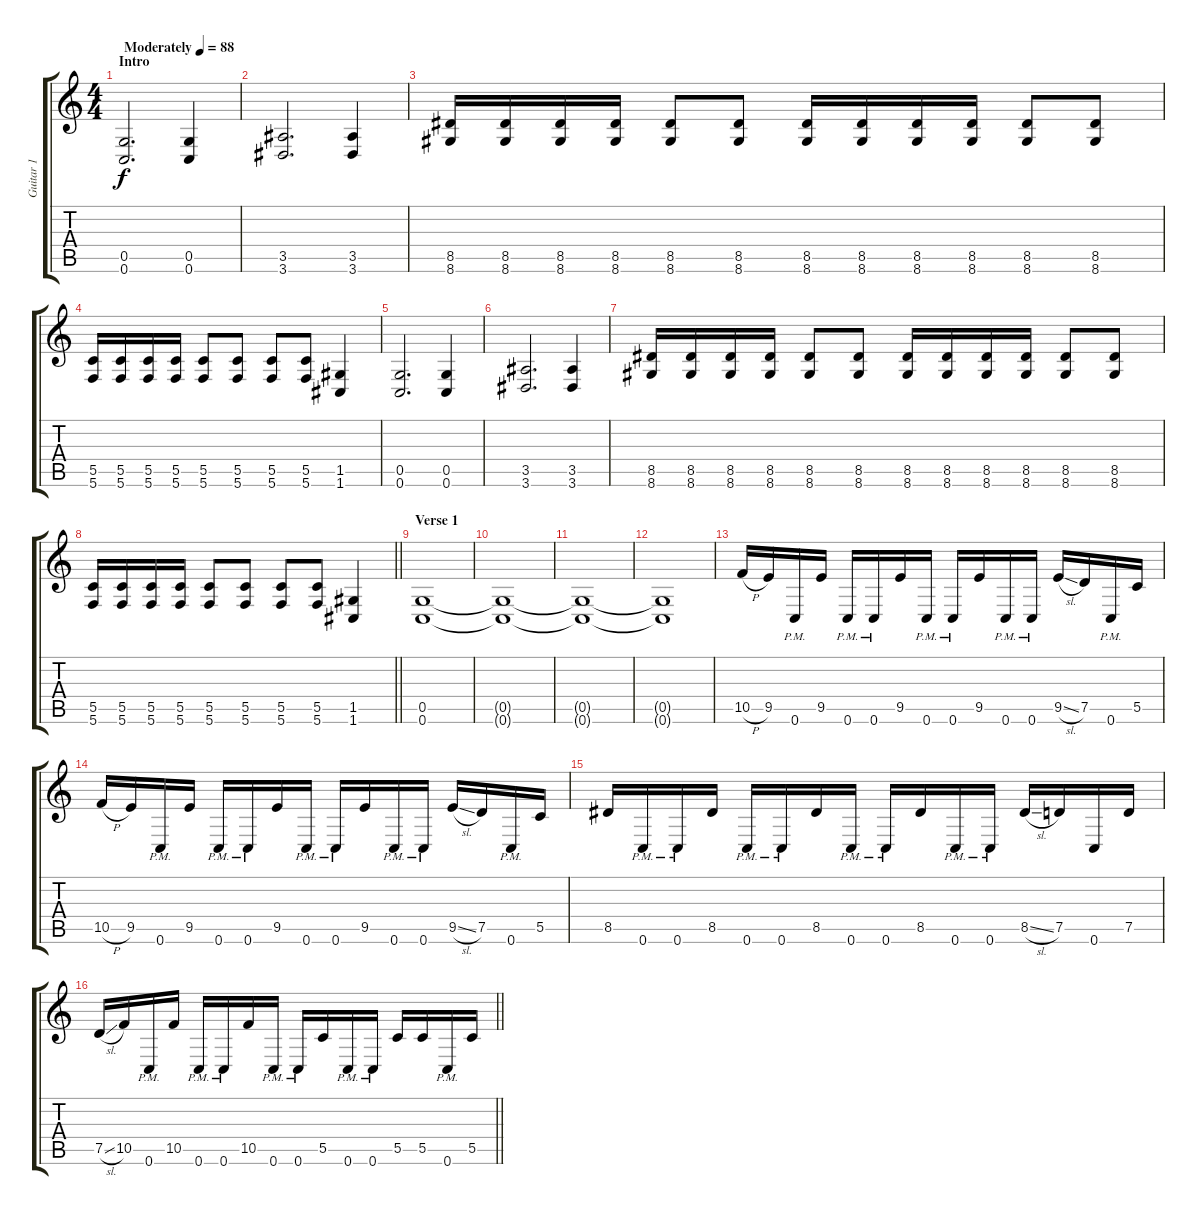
\track ("Guitar 1" "Guitar 1") {instrument distortionguitar}
\staff {score tabs}
\tuning (D4 A3 F3 C3 G2 C2) {hide}
\ts (4 4)
\section ("" "Intro")
\tempo (88 "Moderately")
\clef g2
\ks c
(0.5 0.6).2{d dy f instrument distortionguitar} (0.5 0.6).4 |
(3.5 3.6).2{d} (3.5 3.6).4 |
(8.5 8.6).16 (8.5 8.6).16 (8.5 8.6).16 (8.5 8.6).16 (8.5 8.6).8 (8.5 8.6).8 (8.5 8.6).16 (8.5 8.6).16 (8.5 8.6).16 (8.5 8.6).16 (8.5 8.6).8 (8.5 8.6).8 |
(5.5 5.6).16 (5.5 5.6).16 (5.5 5.6).16 (5.5 5.6).16 (5.5 5.6).8 (5.5 5.6).8 (5.5 5.6).8 (5.5 5.6).8 (1.5 1.6).4 |
(0.5 0.6).2{d} (0.5 0.6).4 |
(3.5 3.6).2{d} (3.5 3.6).4 |
(8.5 8.6).16 (8.5 8.6).16 (8.5 8.6).16 (8.5 8.6).16 (8.5 8.6).8 (8.5 8.6).8 (8.5 8.6).16 (8.5 8.6).16 (8.5 8.6).16 (8.5 8.6).16 (8.5 8.6).8 (8.5 8.6).8 |
\barLineRight lightlight
(5.5 5.6).16 (5.5 5.6).16 (5.5 5.6).16 (5.5 5.6).16 (5.5 5.6).8 (5.5 5.6).8 (5.5 5.6).8 (5.5 5.6).8 (1.5 1.6).4 |
\section ("" "Verse 1")
(0.5 0.6).1 |
(0.5{t} 0.6{t}).1 |
(0.5{t} 0.6{t}).1 |
(0.5{t} 0.6{t}).1 |
10.5{h}.16 9.5.16 0.6{pm}.16 9.5.16 0.6{pm}.16 0.6{pm}.16 9.5.16 0.6{pm}.16 0.6{pm}.16 9.5.16 0.6{pm}.16 0.6{pm}.16 9.5{sl}.16 7.5.16 0.6{pm}.16 5.5.16 |
10.5{h}.16 9.5.16 0.6{pm}.16 9.5.16 0.6{pm}.16 0.6{pm}.16 9.5.16 0.6{pm}.16 0.6{pm}.16 9.5.16 0.6{pm}.16 0.6{pm}.16 9.5{sl}.16 7.5.16 0.6{pm}.16 5.5.16 |
8.5.16 0.6{pm}.16 0.6{pm}.16 8.5.16 0.6{pm}.16 0.6{pm}.16 8.5.16 0.6{pm}.16 0.6{pm}.16 8.5.16 0.6{pm}.16 0.6{pm}.16 8.5{sl}.16 7.5.16 0.6.16 7.5.16 |
\barLineRight lightlight
7.5{sl}.16 10.5.16 0.6{pm}.16 10.5.16 0.6{pm}.16 0.6{pm}.16 10.5.16 0.6{pm}.16 0.6{pm}.16 5.5.16 0.6{pm}.16 0.6{pm}.16 5.5.16 5.5.16 0.6{pm}.16 5.5.16
